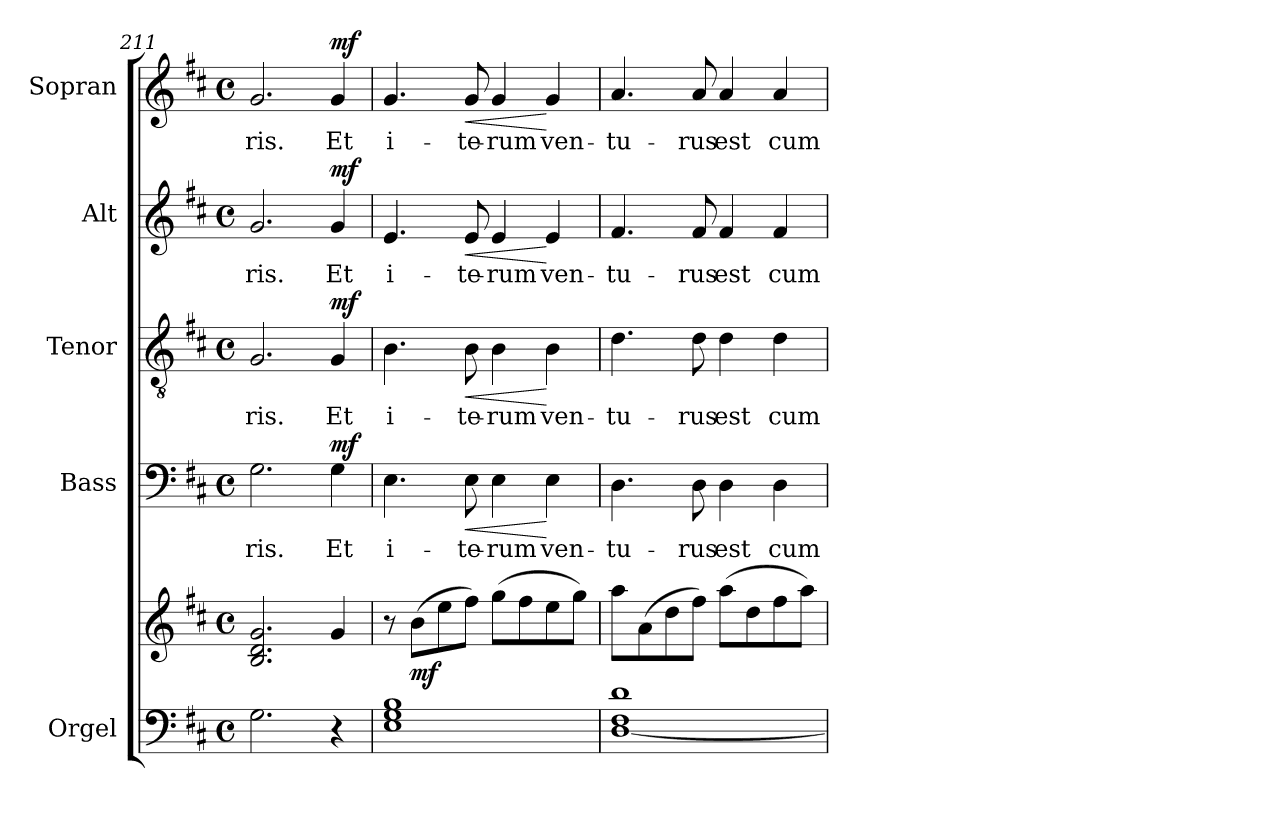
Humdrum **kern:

**kern	**kern	**dynam	**kern	**text	**dynam	**kern	**text	**dynam	**kern	**text	**dynam	**kern	**text	**dynam
*part5	*part5	*part5	*part4	*part4	*part4	*part3	*part3	*part3	*part2	*part2	*part2	*part1	*part1	*part1
*staff6	*staff5	*staff5/6	*staff4	*staff4	*staff4	*staff3	*staff3	*staff3	*staff2	*staff2	*staff2	*staff1	*staff1	*staff1
*I"Orgel	*	*	*I"Bass	*	*	*I"Tenor	*	*	*I"Alt	*	*	*I"Sopran	*	*
*I'Org.	*	*	*I'B.	*	*	*I'T.	*	*	*I'A.	*	*	*I'S.	*	*
*clefF4	*clefG2	*	*clefF4	*	*	*clefGv2	*	*	*clefG2	*	*	*clefG2	*	*
*k[f#c#]	*k[f#c#]	*	*k[f#c#]	*	*	*k[f#c#]	*	*	*k[f#c#]	*	*	*k[f#c#]	*	*
*D:	*D:	*	*D:	*	*	*D:	*	*	*D:	*	*	*D:	*	*
*M4/4	*M4/4	*	*M4/4	*	*	*M4/4	*	*	*M4/4	*	*	*M4/4	*	*
*met(c)	*met(c)	*	*met(c)	*	*	*met(c)	*	*	*met(c)	*	*	*met(c)	*	*
=211	=211	=211	=211	=211	=211	=211	=211	=211	=211	=211	=211	=211	=211	=211
!	!	!	!	!LO:LY:b	!	!	!LO:LY:b	!	!	!LO:LY:b	!	!	!LO:LY:b	!
2.G\	2.B/ 2.d/ 2.g/	.	2.G\	-ris.	.	2.G/	-ris.	.	2.g/	-ris.	.	2.g/	-ris.	.
!	!	!	!	!LO:LY:b	!LO:DY:a	!	!LO:LY:b	!LO:DY:a	!	!LO:LY:b	!LO:DY:a	!	!LO:LY:b	!LO:DY:a
4r	4g/	.	4G\	Et	mf	4G/	Et	mf	4g/	Et	mf	4g/	Et	mf
!!LO:PB:g=z
=212	=212	=212	=212	=212	=212	=212	=212	=212	=212	=212	=212	=212	=212	=212
!	!	!	!	!LO:LY:b	!	!	!LO:LY:b	!	!	!LO:LY:b	!	!	!LO:LY:b	!
1E 1G 1B	8r	.	4.E\	i-	.	4.B\	i-	.	4.e/	i-	.	4.g/	i-	.
!	!	!LO:DY:b	!	!	!	!	!	!	!	!	!	!	!	!
.	(>8b\L	mf	.	.	.	.	.	.	.	.	.	.	.	.
.	8ee\	.	.	.	.	.	.	.	.	.	.	.	.	.
!	!	!	!	!LO:LY:b	!LO:HP:b	!	!LO:LY:b	!LO:HP:b	!	!LO:LY:b	!LO:HP:b	!	!LO:LY:b	!LO:HP:b
.	8ff#\J)	.	8E\	-te-	<	8B\	-te-	<	8e/	-te-	<	8g/	-te-	<
!	!	!	!	!LO:LY:b	!	!	!LO:LY:b	!	!	!LO:LY:b	!	!	!LO:LY:b	!
.	(>8gg\L	.	4E\	-rum	.	4B\	-rum	.	4e/	-rum	.	4g/	-rum	.
.	8ff#\	.	.	.	.	.	.	.	.	.	.	.	.	.
!	!	!	!	!LO:LY:b	!	!	!LO:LY:b	!	!	!LO:LY:b	!	!	!LO:LY:b	!
.	8ee\	.	4E\	ven-	[	4B\	ven-	[	4e/	ven-	[	4g/	ven-	[
.	8gg\J)	.	.	.	.	.	.	.	.	.	.	.	.	.
=213	=213	=213	=213	=213	=213	=213	=213	=213	=213	=213	=213	=213	=213	=213
!	!	!	!	!LO:LY:b	!	!	!LO:LY:b	!	!	!LO:LY:b	!	!	!LO:LY:b	!
[1D 1F# 1d	8aa\L	.	4.D\	-tu-	.	4.d\	-tu-	.	4.f#/	-tu-	.	4.a/	-tu-	.
.	(>8a\	.	.	.	.	.	.	.	.	.	.	.	.	.
.	8dd\	.	.	.	.	.	.	.	.	.	.	.	.	.
!	!	!	!	!LO:LY:b	!	!	!LO:LY:b	!	!	!LO:LY:b	!	!	!LO:LY:b	!
.	8ff#\J)	.	8D\	-rus	.	8d\	-rus	.	8f#/	-rus	.	8a/	-rus	.
!	!	!	!	!LO:LY:b	!	!	!LO:LY:b	!	!	!LO:LY:b	!	!	!LO:LY:b	!
.	(>8aa\L	.	4D\	est	.	4d\	est	.	4f#/	est	.	4a/	est	.
.	8dd\	.	.	.	.	.	.	.	.	.	.	.	.	.
!	!	!	!	!LO:LY:b	!	!	!LO:LY:b	!	!	!LO:LY:b	!	!	!LO:LY:b	!
.	8ff#\	.	4D\	cum	.	4d\	cum	.	4f#/	cum	.	4a/	cum	.
.	8aa\J)	.	.	.	.	.	.	.	.	.	.	.	.	.
=	=	=	=	=	=	=	=	=	=	=	=	=	=	=
*-	*-	*-	*-	*-	*-	*-	*-	*-	*-	*-	*-	*-	*-	*-
